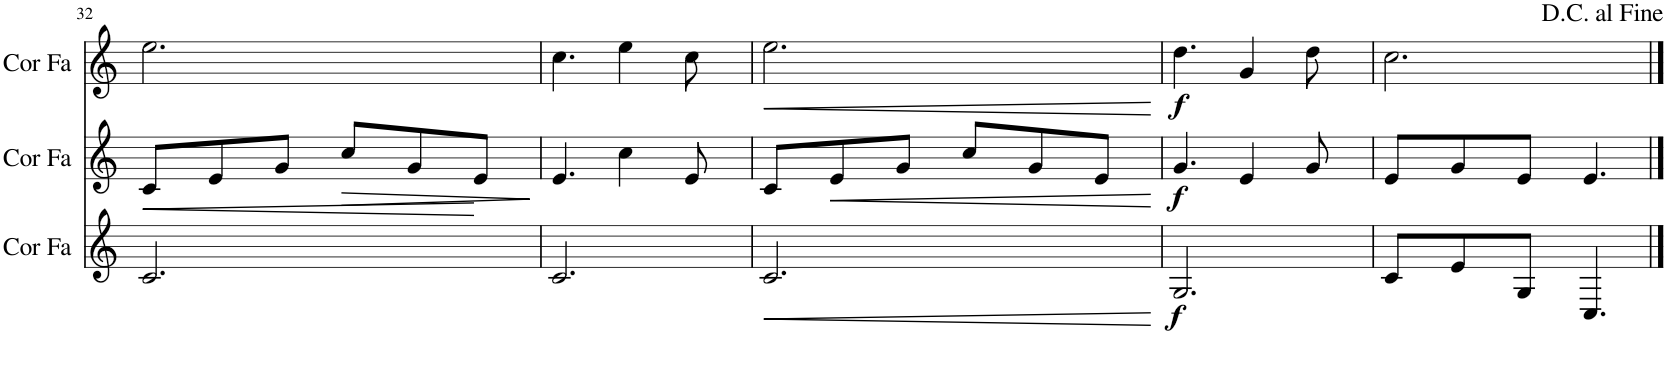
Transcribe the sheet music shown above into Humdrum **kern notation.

**kern	**dynam	**kern	**dynam	**kern	**dynam
*part3	*part3	*part2	*part2	*part1	*part1
*staff3	*staff3	*staff2	*staff2	*staff1	*staff1
*I"Cor en Fa	*	*I"Cor en Fa	*	*I"Cor en Fa	*
*I'Cor Fa	*	*I'Cor Fa	*	*I'Cor Fa	*
!!LO:PB:g=z
*clefG2	*	*clefG2	*	*clefG2	*
*Trd4c7	*	*Trd4c7	*	*Trd4c7	*
*k[]	*	*k[]	*	*k[]	*
*M6/8	*	*M6/8	*	*M6/8	*
=32	=32	=32	=32	=32	=32
!	!	!	!LO:HP:b	!	!
2.c/	.	8c/L	<	2.ee\	.
.	.	8e/	.	.	.
.	.	8g/J	.	.	.
!	!	!	!LO:HP:b	!	!
.	.	8cc/L	>	.	.
.	.	8g/	.	.	.
.	.	8e/J	.	.	.
.	.	.	[ ]	.	.
=33	=33	=33	=33	=33	=33
2.c/	.	4.e/	.	4.cc\	.
.	.	4cc\	.	4ee\	.
.	.	8e/	.	8cc\	.
=34	=34	=34	=34	=34	=34
!	!LO:HP:b	!	!	!	!LO:HP:b
2.c/	<	8c/L	.	2.ee\	<
!	!	!	!LO:HP:b	!	!
.	.	8e/	<	.	.
.	.	8g/J	.	.	.
.	.	8cc/L	.	.	.
.	.	8g/	.	.	.
.	.	8e/J	.	.	.
.	[	.	[	.	[
=35	=35	=35	=35	=35	=35
!	!LO:DY:b	!	!LO:DY:b	!	!LO:DY:b
2.G/	f	4.g/	f	4.dd\	f
.	.	4e/	.	4g/	.
.	.	8g/	.	8dd\	.
=36	=36	=36	=36	=36	=36
8c/L	.	8e/L	.	2.cc\	.
8e/	.	8g/	.	.	.
8G/J	.	8e/J	.	.	.
4.C/	.	4.e/	.	.	.
==	==	==	==	==	==
*-	*-	*-	*-	*-	*-
